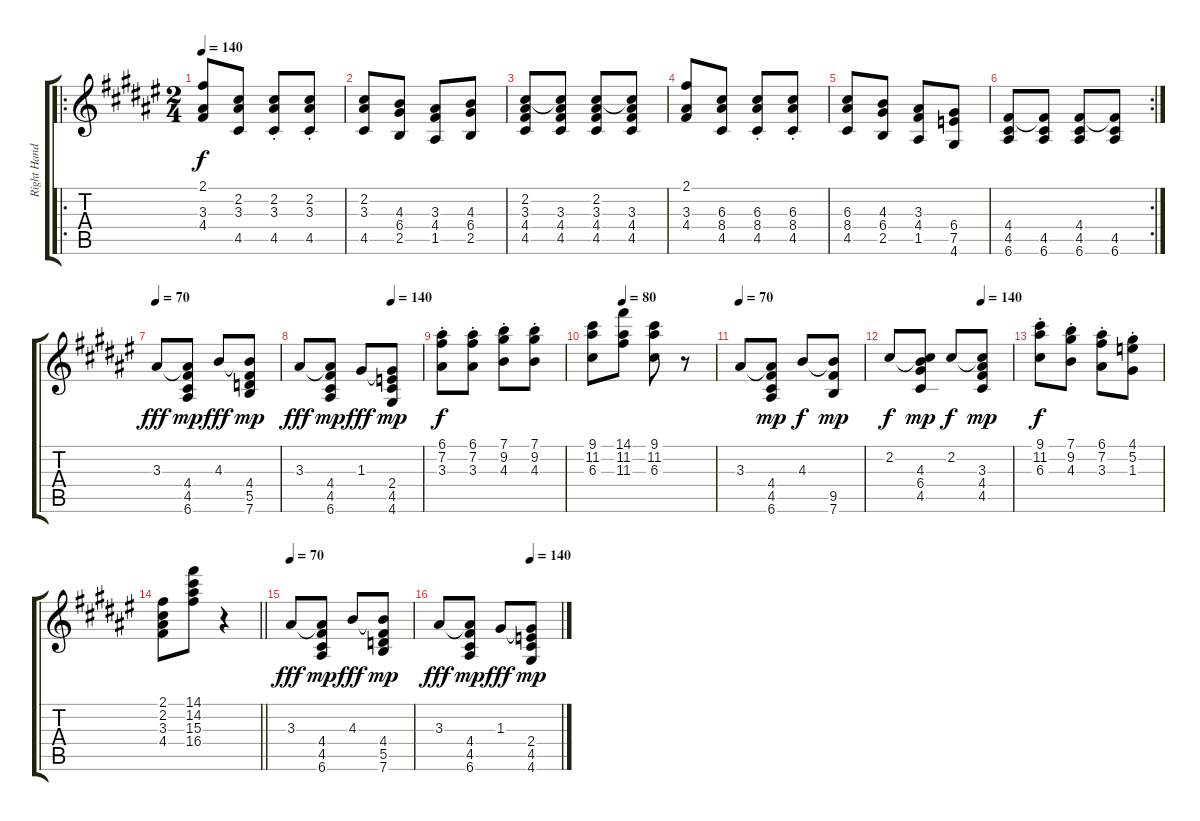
\track ("Right Hand" "Right Hand") {instrument stringensemble1}
\staff {score tabs}
\tuning (E5 B4 G4 D4 A3 E3) {hide}
\ro
\ts (2 4)
\tempo 140
\clef g2
\ks d#minor
(2.1 3.3 4.4).8{dy f} (2.2 3.3 4.5).8 (2.2{st} 3.3{st} 4.5{st}).8 (2.2{st} 3.3{st} 4.5{st}).8 |
(2.2 3.3 4.5).8 (4.3 6.4 2.5).8 (3.3 4.4 1.5).8 (4.3 6.4 2.5).8 |
(2.2 3.3 4.4 4.5).8 (2.2{t} 3.3 4.4 4.5).8 (2.2 3.3 4.4 4.5).8 (2.2{t} 3.3 4.4 4.5).8 |
(2.1 3.3 4.4).8 (6.3 8.4 4.5).8 (6.3{st} 8.4{st} 4.5{st}).8 (6.3{st} 8.4{st} 4.5{st}).8 |
(6.3 8.4 4.5).8 (4.3 6.4 2.5).8 (3.3 4.4 1.5).8 (6.4 7.5 4.6).8 |
\rc 2
(4.4 4.5 6.6).8 (4.4{t} 4.5 6.6).8 (4.4 4.5 6.6).8 (4.4{t} 4.5 6.6).8 |
\tempo 70
3.3.8{dy fff volume 10} (3.3{t} 4.4 4.5 6.6).8{dy mp} 4.3.8{dy fff} (4.3{t} 4.4 5.5 7.6).8{dy mp} |
\tempo (140 0.75)
3.3.8{dy fff} (3.3{t} 4.4 4.5 6.6).8{dy mp} 1.3.8{dy fff} (1.3{t} 2.4 4.5 4.6).8{dy mp} |
(6.1{st} 7.2{st} 3.3{st}).8{dy f volume 14} (6.1{st} 7.2{st} 3.3{st}).8 (7.1{st} 9.2{st} 4.3{st}).8 (7.1{st} 9.2{st} 4.3{st}).8 |
\tempo (80 0.25)
(9.1 11.2 6.3).8 (14.1 11.2 11.3).8 (9.1 11.2 6.3).8 r.8 |
\tempo 70
3.3.8{volume 10} (3.3{t} 4.4 4.5 6.6).8{dy mp} 4.3.8{dy f} (4.3{t} 9.5 7.6).8{dy mp} |
\tempo (140 0.75)
2.2.8{dy f} (2.2{t} 4.3 6.4 4.5).8{dy mp} 2.2.8{dy f} (2.2{t} 3.3 4.4 4.5).8{dy mp} |
(9.1{st} 11.2{st} 6.3{st}).8{dy f volume 14} (7.1{st} 9.2{st} 4.3{st}).8 (6.1{st} 7.2{st} 3.3{st}).8 (4.1{st} 5.2{st} 1.3{st}).8 |
\barLineRight lightlight
(2.1 2.2 3.3 4.4).8 (14.1 14.2 15.3 16.4).8 r.4 |
\tempo 70
3.3.8{dy fff volume 10} (3.3{t} 4.4 4.5 6.6).8{dy mp} 4.3.8{dy fff} (4.3{t} 4.4 5.5 7.6).8{dy mp} |
\tempo (140 0.75)
3.3.8{dy fff} (3.3{t} 4.4 4.5 6.6).8{dy mp} 1.3.8{dy fff} (1.3{t} 2.4 4.5 4.6).8{dy mp}
